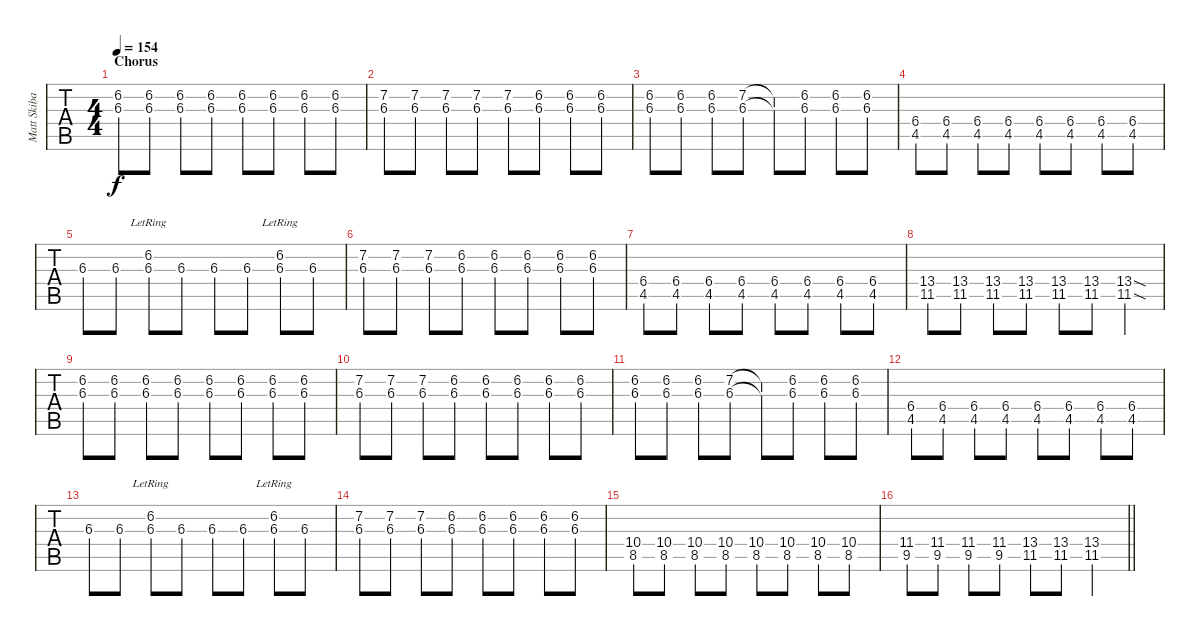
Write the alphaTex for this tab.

\track ("Matt Skiba - Guitar One" "Matt Skiba") {instrument distortionguitar}
\staff {tabs}
\tuning (E4 B3 G3 D3 A2 E2) {hide}
\ts (4 4)
\section ("" "Chorus")
\tempo 154
\clef g2
\ks db
(6.2 6.3).8{dy f balance 8 instrument distortionguitar} (6.2 6.3).8 (6.2 6.3).8 (6.2 6.3).8 (6.2 6.3).8 (6.2 6.3).8 (6.2 6.3).8 (6.2 6.3).8 |
(7.2 6.3).8 (7.2 6.3).8 (7.2 6.3).8 (7.2 6.3).8 (7.2 6.3).8 (6.2 6.3).8 (6.2 6.3).8 (6.2 6.3).8 |
(6.2 6.3).8 (6.2 6.3).8 (6.2 6.3).8 (7.2 6.3).8 (7.2{t} 6.3{t}).8 (6.2 6.3).8 (6.2 6.3).8 (6.2 6.3).8 |
(6.4 4.5).8 (6.4 4.5).8 (6.4 4.5).8 (6.4 4.5).8 (6.4 4.5).8 (6.4 4.5).8 (6.4 4.5).8 (6.4 4.5).8 |
6.3.8 6.3.8 (6.2{lr} 6.3).8 6.3.8 6.3.8 6.3.8 (6.2{lr} 6.3).8 6.3.8 |
(7.2 6.3).8 (7.2 6.3).8 (7.2 6.3).8 (6.2 6.3).8 (6.2 6.3).8 (6.2 6.3).8 (6.2 6.3).8 (6.2 6.3).8 |
(6.4 4.5).8 (6.4 4.5).8 (6.4 4.5).8 (6.4 4.5).8 (6.4 4.5).8 (6.4 4.5).8 (6.4 4.5).8 (6.4 4.5).8 |
(13.4 11.5).8 (13.4 11.5).8 (13.4 11.5).8 (13.4 11.5).8 (13.4 11.5).8 (13.4 11.5).8 (13.4{sod} 11.5{sod}).4 |
(6.2 6.3).8 (6.2 6.3).8 (6.2 6.3).8 (6.2 6.3).8 (6.2 6.3).8 (6.2 6.3).8 (6.2 6.3).8 (6.2 6.3).8 |
(7.2 6.3).8 (7.2 6.3).8 (7.2 6.3).8 (6.2 6.3).8 (6.2 6.3).8 (6.2 6.3).8 (6.2 6.3).8 (6.2 6.3).8 |
(6.2 6.3).8 (6.2 6.3).8 (6.2 6.3).8 (7.2 6.3).8 (7.2{t} 6.3{t}).8 (6.2 6.3).8 (6.2 6.3).8 (6.2 6.3).8 |
(6.4 4.5).8 (6.4 4.5).8 (6.4 4.5).8 (6.4 4.5).8 (6.4 4.5).8 (6.4 4.5).8 (6.4 4.5).8 (6.4 4.5).8 |
6.3.8 6.3.8 (6.2{lr} 6.3).8 6.3.8 6.3.8 6.3.8 (6.2{lr} 6.3).8 6.3.8 |
(7.2 6.3).8 (7.2 6.3).8 (7.2 6.3).8 (6.2 6.3).8 (6.2 6.3).8 (6.2 6.3).8 (6.2 6.3).8 (6.2 6.3).8 |
(10.4 8.5).8 (10.4 8.5).8 (10.4 8.5).8 (10.4 8.5).8 (10.4 8.5).8 (10.4 8.5).8 (10.4 8.5).8 (10.4 8.5).8 |
\barLineRight lightlight
(11.4 9.5).8 (11.4 9.5).8 (11.4 9.5).8 (11.4 9.5).8 (13.4 11.5).8 (13.4 11.5).8 (13.4 11.5).4
